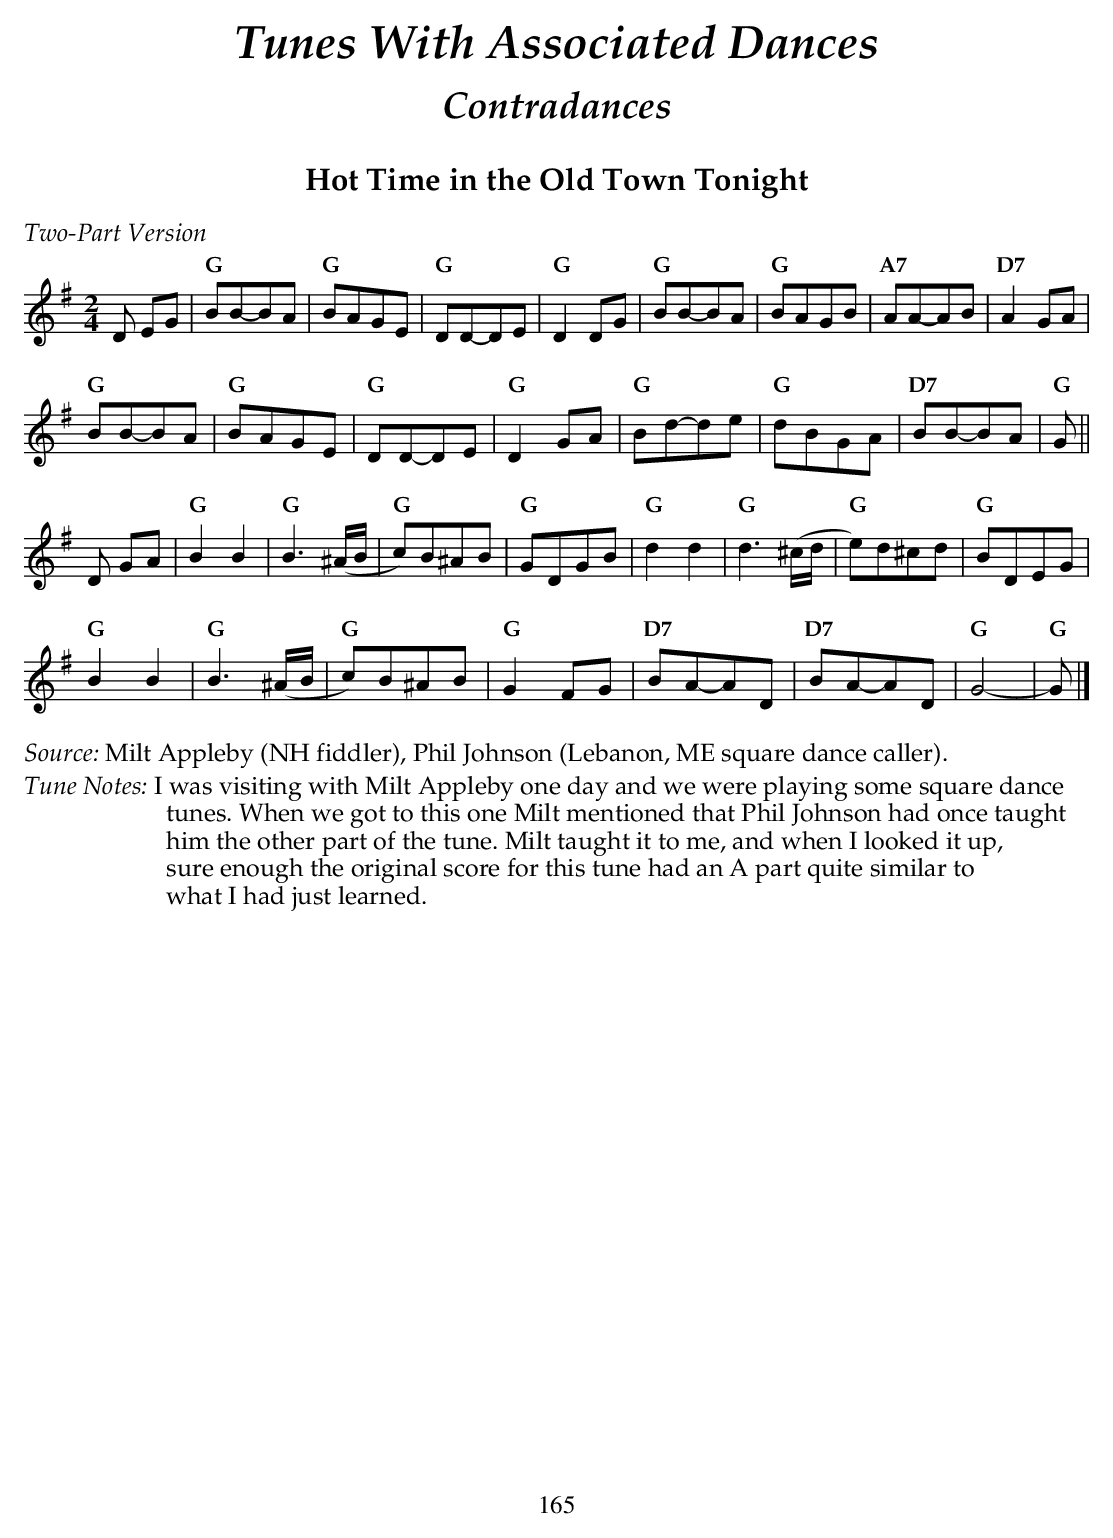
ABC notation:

X:1
T:Hot Time in the Old Town Tonight
M:2/4
L:1/8
K:G
%%text $2Two-Part Version$0
D EG |\
"G" BB-BA   | "G" BAGE | "G" DD-DE | "G" D2DG | "G" BB-BA | "G" BAGB | "A7" AA-AB | "D7" A2GA |
"G" BB-BA   | "G" BAGE | "G" DD-DE | "G" D2GA | "G" Bd-de | "G" dBGA | "D7" BB-BA | "G" G ||
D GA |\
"G" B2B2 | "G" B3 (^A/B/ | "G" c)B^AB | "G" GDGB | "G" d2d2   | "G" d3 (^c/d/ | "G" e)d^cd | "G" BDEG |
"G" B2B2 | "G" B3 (^A/B/ | "G" c)B^AB | "G" G2FG | "D7" BA-AD | "D7" BA-AD    | "G" G4-    | "G" G |]
